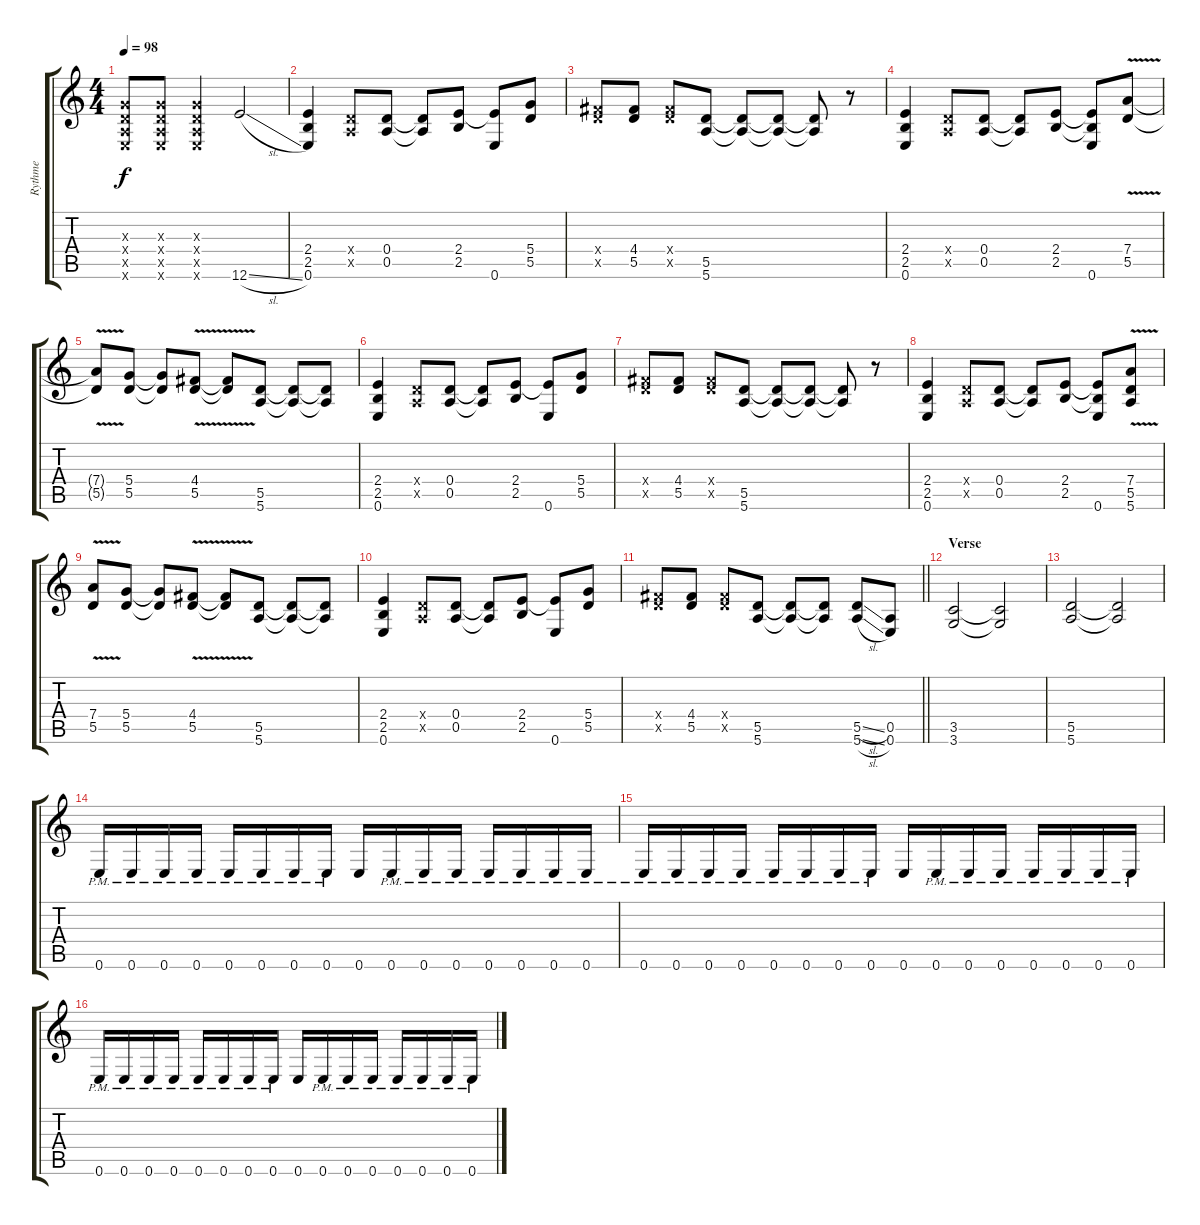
\track ("Rythme" "Rythme") {instrument overdrivenguitar}
\staff {score tabs}
\tuning (E4 B3 G3 D3 A2 E2) {hide}
\ts (4 4)
\tempo 98
\clef g2
\ks c
(0.3{x} 0.4{x} 0.5{x} 0.6{x}).8{dy f instrument overdrivenguitar} (0.3{x} 0.4{x} 0.5{x} 0.6{x}).8 (0.3{x} 0.4{x} 0.5{x} 0.6{x}).4 12.6{sl}.2 |
(2.4 2.5 0.6).4 (0.4{x} 0.5{x}).8 (0.4 0.5).8 (0.4{t} 0.5{t}).8 (2.4 2.5).8 (2.4{t} 0.6).8 (5.4 5.5).8 |
(4.4{x} 5.5{x}).8 (4.4 5.5).8 (4.4{x} 5.5{x}).8 (5.5 5.6).8 (5.5{t} 5.6{t}).8 (5.5{t} 5.6{t}).8 (5.5{t} 5.6{t}).8 r.8 |
(2.4 2.5 0.6).4 (0.4{x} 0.5{x}).8 (0.4 0.5).8 (0.4{t} 0.5{t}).8 (2.4 2.5).8 (2.4{t} 2.5{t} 0.6).8 (7.4{v} 5.5{v}).8 |
(7.4{v t} 5.5{v t}).8 (5.4 5.5).8 (5.4{t} 5.5{t}).8 (4.4{v} 5.5{v}).8 (4.4{v t} 5.5{v t}).8 (5.5 5.6).8 (5.5{t} 5.6{t}).8 (5.5{t} 5.6{t}).8 |
(2.4 2.5 0.6).4 (0.4{x} 0.5{x}).8 (0.4 0.5).8 (0.4{t} 0.5{t}).8 (2.4 2.5).8 (2.4{t} 0.6).8 (5.4 5.5).8 |
(4.4{x} 5.5{x}).8 (4.4 5.5).8 (4.4{x} 5.5{x}).8 (5.5 5.6).8 (5.5{t} 5.6{t}).8 (5.5{t} 5.6{t}).8 (5.5{t} 5.6{t}).8 r.8 |
(2.4 2.5 0.6).4 (0.4{x} 0.5{x}).8 (0.4 0.5).8 (0.4{t} 0.5{t}).8 (2.4 2.5).8 (2.4{t} 2.5{t} 0.6).8 (7.4{v} 5.5{v} 5.6{v}).8 |
(7.4{v} 5.5{v}).8 (5.4 5.5).8 (5.4{t} 5.5{t}).8 (4.4{v} 5.5{v}).8 (4.4{v t} 5.5{v t}).8 (5.5 5.6).8 (5.5{t} 5.6{t}).8 (5.5{t} 5.6{t}).8 |
(2.4 2.5 0.6).4 (0.4{x} 0.5{x}).8 (0.4 0.5).8 (0.4{t} 0.5{t}).8 (2.4 2.5).8 (2.4{t} 0.6).8 (5.4 5.5).8 |
\barLineRight lightlight
(4.4{x} 5.5{x}).8 (4.4 5.5).8 (4.4{x} 5.5{x}).8 (5.5 5.6).8 (5.5{t} 5.6{t}).8 (5.5{t} 5.6{t}).8 (5.5{sl} 5.6{sl}).8 (0.5 0.6).8 |
\section ("" "Verse")
(3.5 3.6).2 (3.5{t} 3.6{t}).2 |
(5.5 5.6).2 (5.5{t} 5.6{t}).2 |
0.6{pm}.16 0.6{pm}.16 0.6{pm}.16 0.6{pm}.16 0.6{pm}.16 0.6{pm}.16 0.6{pm}.16 0.6{pm}.16 0.6.16 0.6{pm}.16 0.6{pm}.16 0.6{pm}.16 0.6{pm}.16 0.6{pm}.16 0.6{pm}.16 0.6{pm}.16 |
0.6{pm}.16 0.6{pm}.16 0.6{pm}.16 0.6{pm}.16 0.6{pm}.16 0.6{pm}.16 0.6{pm}.16 0.6{pm}.16 0.6.16 0.6{pm}.16 0.6{pm}.16 0.6{pm}.16 0.6{pm}.16 0.6{pm}.16 0.6{pm}.16 0.6{pm}.16 |
0.6{pm}.16 0.6{pm}.16 0.6{pm}.16 0.6{pm}.16 0.6{pm}.16 0.6{pm}.16 0.6{pm}.16 0.6{pm}.16 0.6.16 0.6{pm}.16 0.6{pm}.16 0.6{pm}.16 0.6{pm}.16 0.6{pm}.16 0.6{pm}.16 0.6{pm}.16
